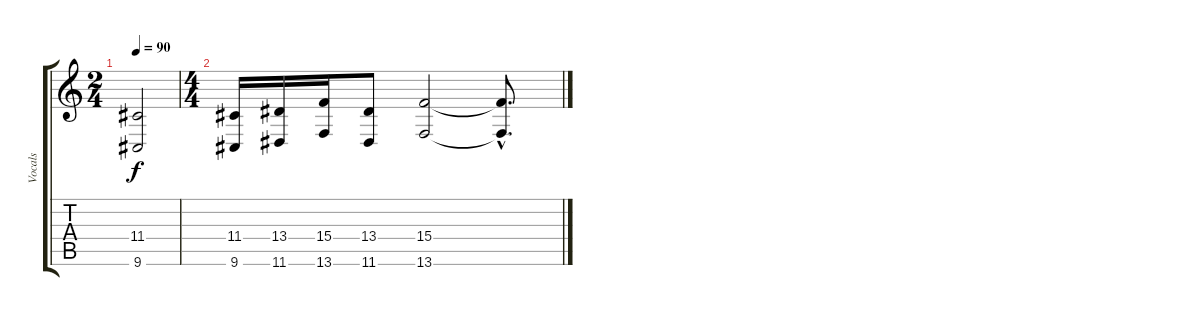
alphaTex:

\track ("Vocals" "Vocals") {instrument lead1square}
\staff {score tabs}
\tuning (E4 B3 G3 D3 A2 E2) {hide}
\ts (2 4)
\tempo 90
\clef g2
\ks c
(11.4{t} 9.6{t}).2{dy f} |
\ts (4 4)
(11.4 9.6).16 (13.4 11.6).16 (15.4 13.6).16 (13.4 11.6).8 (15.4 13.6).2 (15.4{hac t} 13.6{hac t}).8{d}
